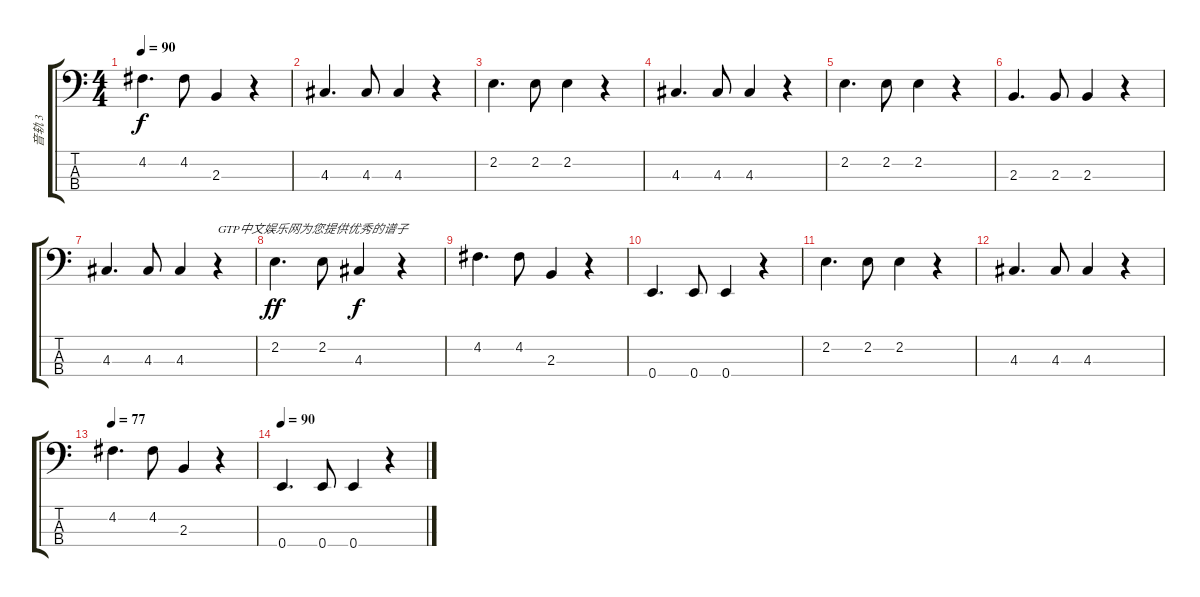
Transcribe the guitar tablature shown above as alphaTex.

\track ("音轨 3" "音轨 3") {instrument electricbassfinger}
\staff {score tabs}
\tuning (G2 D2 A1 E1) {hide}
\ts (4 4)
\tempo 90
\clef f4
\ks c
4.2.4{d dy f} 4.2.8 2.3.4 r.4 |
4.3.4{d} 4.3.8 4.3.4 r.4 |
2.2.4{d} 2.2.8 2.2.4 r.4 |
4.3.4{d} 4.3.8 4.3.4 r.4 |
2.2.4{d} 2.2.8 2.2.4 r.4 |
2.3.4{d} 2.3.8 2.3.4 r.4 |
4.3.4{d} 4.3.8 4.3.4 r.4{txt "GTP中文娱乐网为您提供优秀的谱子"} |
2.2.4{d dy ff} 2.2.8 4.3.4{dy f} r.4 |
4.2.4{d} 4.2.8 2.3.4 r.4 |
0.4.4{d} 0.4.8 0.4.4 r.4 |
2.2.4{d} 2.2.8 2.2.4 r.4 |
4.3.4{d} 4.3.8 4.3.4 r.4 |
\tempo 77
4.2.4{d} 4.2.8 2.3.4 r.4 |
\tempo 90
0.4.4{d} 0.4.8 0.4.4 r.4
